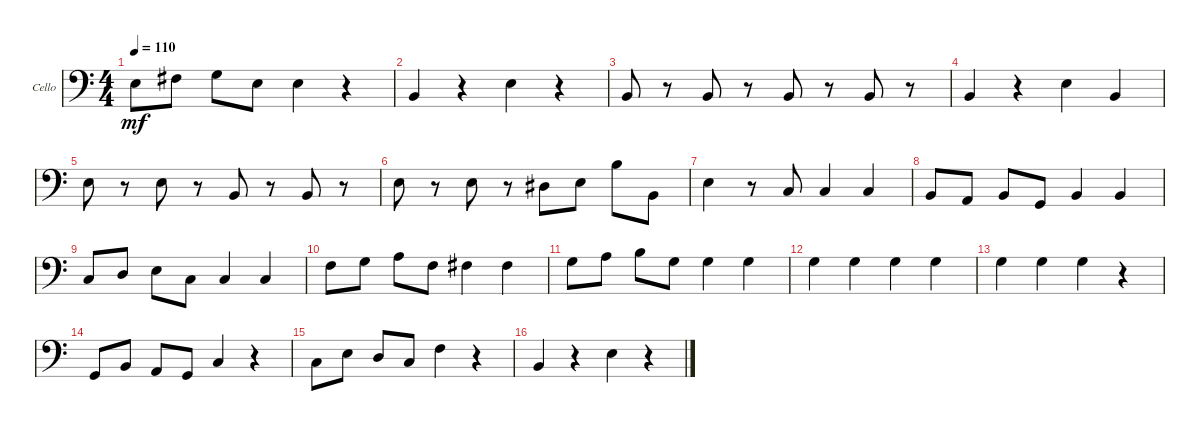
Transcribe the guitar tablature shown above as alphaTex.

\defaultSystemsLayout 4
\bracketExtendMode groupsimilarinstruments
\firstSystemTrackNameOrientation horizontal
\otherSystemsTrackNameOrientation horizontal
\track ("Cello" "Cello") {instrument cello}
\staff {score}
\tuning (A3 D3 G2 C2)
\ts (4 4)
\tempo 110
\clef f4
\scale
0.333333
\ks c
2.2.8{dy mf} 4.2.8 5.2.8 2.2.8 2.2.4 r.4 |
\scale
0.333333 4.3.4 r.4 2.2.4 r.4 |
\scale
0.333333 4.3.8 r.8 4.3.8 r.8 4.3.8 r.8 4.3.8 r.8 |
\scale
0.333333 4.3.4 r.4 2.2.4 4.3.4 |
\scale
0.333333 2.2.8 r.8 2.2.8 r.8 4.3.8 r.8 4.3.8 r.8 |
\scale
0.333333 2.2.8 r.8 2.2.8 r.8 1.2.8 2.2.8 2.1.8 4.3.8 |
\scale
0.333333 2.2.4 r.8 5.3.8 5.3.4 5.3.4 |
\scale
0.333333 4.3.8 2.3.8 4.3.8 0.3.8 4.3.4 4.3.4 |
\scale
0.333333 5.3.8 0.2.8 2.2.8 5.3.8 5.3.4 5.3.4 |
\scale
0.333333 3.2.8 5.2.8 0.1.8 3.2.8 4.2.4 4.2.4 |
\scale
0.333333 5.2.8 0.1.8 2.1.8 5.2.8 5.2.4 5.2.4 |
\scale
0.333333 5.2.4 5.2.4 5.2.4 5.2.4 |
\scale
0.333333 5.2.4 5.2.4 5.2.4 r.4 |
\scale
0.333333 0.3.8 4.3.8 2.3.8 0.3.8 5.3.4 r.4 |
\scale
0.333333 5.3.8 2.2.8 0.2.8 5.3.8 3.2.4 r.4 |
\scale
0.333333 4.3.4 r.4 2.2.4 r.4
